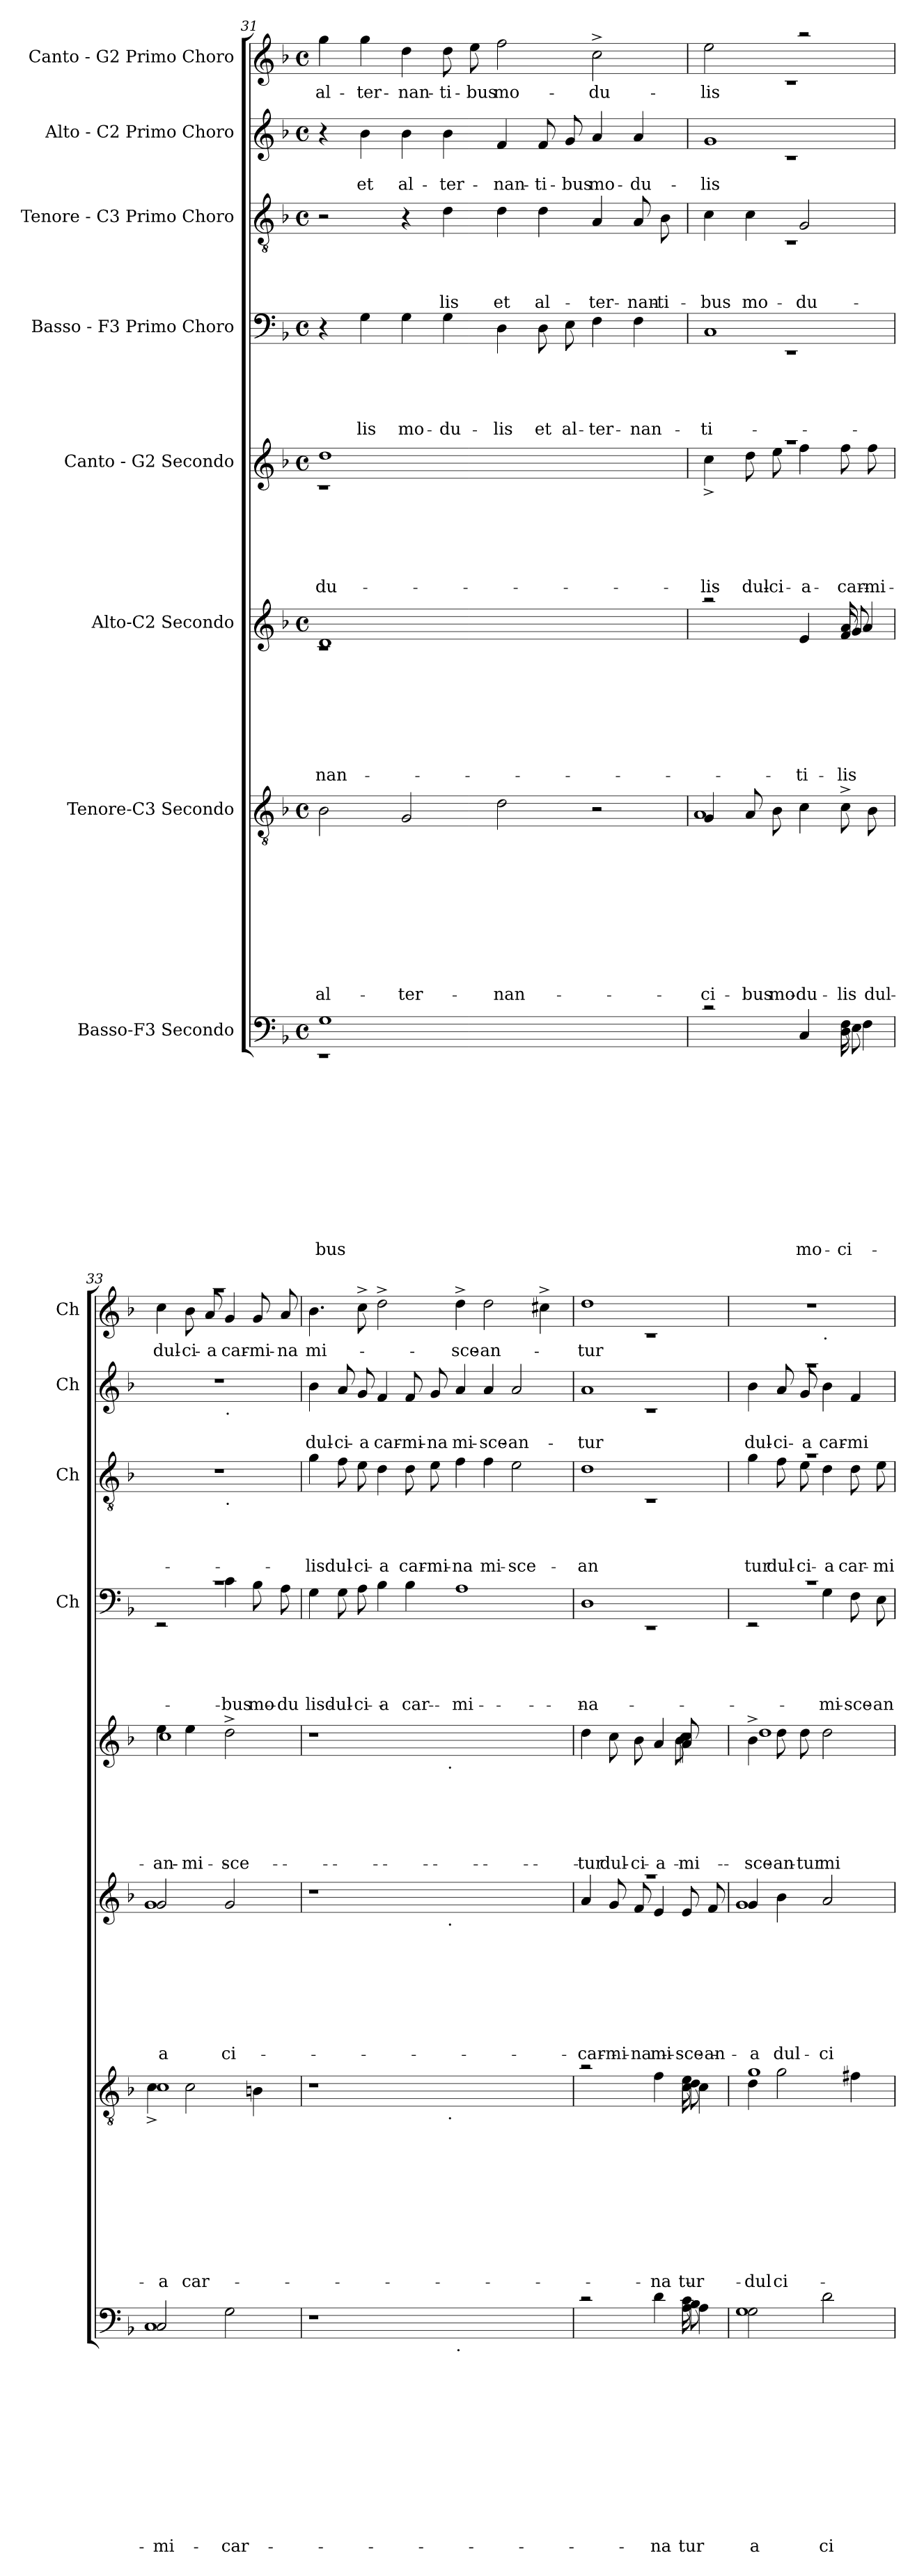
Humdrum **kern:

**kern	**text	**text	**text	**text	**text	**text	**text	**text	**text	**text	**text	**text	**kern	**text	**text	**text	**text	**text	**text	**text	**text	**text	**text	**kern	**text	**text	**text	**text	**text	**text	**text	**text	**kern	**text	**text	**text	**text	**text	**text	**kern	**text	**text	**text	**text	**text	**kern	**text	**text	**text	**text	**kern	**text	**text	**kern	**text
*part8	*part8	*part8	*part8	*part8	*part8	*part8	*part8	*part8	*part8	*part8	*part8	*part8	*part7	*part7	*part7	*part7	*part7	*part7	*part7	*part7	*part7	*part7	*part7	*part6	*part6	*part6	*part6	*part6	*part6	*part6	*part6	*part6	*part5	*part5	*part5	*part5	*part5	*part5	*part5	*part4	*part4	*part4	*part4	*part4	*part4	*part3	*part3	*part3	*part3	*part3	*part2	*part2	*part2	*part1	*part1
*staff8	*staff8	*staff8	*staff8	*staff8	*staff8	*staff8	*staff8	*staff8	*staff8	*staff8	*staff8	*staff8	*staff7	*staff7	*staff7	*staff7	*staff7	*staff7	*staff7	*staff7	*staff7	*staff7	*staff7	*staff6	*staff6	*staff6	*staff6	*staff6	*staff6	*staff6	*staff6	*staff6	*staff5	*staff5	*staff5	*staff5	*staff5	*staff5	*staff5	*staff4	*staff4	*staff4	*staff4	*staff4	*staff4	*staff3	*staff3	*staff3	*staff3	*staff3	*staff2	*staff2	*staff2	*staff1	*staff1
*I"Basso-F3 Secondo	*	*	*	*	*	*	*	*	*	*	*	*	*I"Tenore-C3 Secondo	*	*	*	*	*	*	*	*	*	*	*I"Alto-C2 Secondo	*	*	*	*	*	*	*	*	*I"Canto - G2 Secondo	*	*	*	*	*	*	*I"Basso - F3 Primo Choro	*	*	*	*	*	*I"Tenore - C3 Primo Choro	*	*	*	*	*I"Alto - C2 Primo Choro	*	*	*I"Canto - G2 Primo Choro	*
*	*	*	*	*	*	*	*	*	*	*	*	*	*	*	*	*	*	*	*	*	*	*	*	*	*	*	*	*	*	*	*	*	*	*	*	*	*	*	*	*I'Ch	*	*	*	*	*	*I'Ch	*	*	*	*	*I'Ch	*	*	*I'Ch	*
*clefF4	*	*	*	*	*	*	*	*	*	*	*	*	*clefGv2	*	*	*	*	*	*	*	*	*	*	*clefG2	*	*	*	*	*	*	*	*	*clefG2	*	*	*	*	*	*	*clefF4	*	*	*	*	*	*clefGv2	*	*	*	*	*clefG2	*	*	*clefG2	*
*k[b-]	*	*	*	*	*	*	*	*	*	*	*	*	*k[b-]	*	*	*	*	*	*	*	*	*	*	*k[b-]	*	*	*	*	*	*	*	*	*k[b-]	*	*	*	*	*	*	*k[b-]	*	*	*	*	*	*k[b-]	*	*	*	*	*k[b-]	*	*	*k[b-]	*
*F:	*	*	*	*	*	*	*	*	*	*	*	*	*F:	*	*	*	*	*	*	*	*	*	*	*F:	*	*	*	*	*	*	*	*	*F:	*	*	*	*	*	*	*F:	*	*	*	*	*	*F:	*	*	*	*	*F:	*	*	*F:	*
*M4/4	*	*	*	*	*	*	*	*	*	*	*	*	*M4/4	*	*	*	*	*	*	*	*	*	*	*M4/4	*	*	*	*	*	*	*	*	*M4/4	*	*	*	*	*	*	*M4/4	*	*	*	*	*	*M4/4	*	*	*	*	*M4/4	*	*	*M4/4	*
*met(c)	*	*	*	*	*	*	*	*	*	*	*	*	*met(c)	*	*	*	*	*	*	*	*	*	*	*met(c)	*	*	*	*	*	*	*	*	*met(c)	*	*	*	*	*	*	*met(c)	*	*	*	*	*	*met(c)	*	*	*	*	*met(c)	*	*	*met(c)	*
=31	=31	=31	=31	=31	=31	=31	=31	=31	=31	=31	=31	=31	=31	=31	=31	=31	=31	=31	=31	=31	=31	=31	=31	=31	=31	=31	=31	=31	=31	=31	=31	=31	=31	=31	=31	=31	=31	=31	=31	=31	=31	=31	=31	=31	=31	=31	=31	=31	=31	=31	=31	=31	=31	=31	=31
*^	*	*	*	*	*	*	*	*	*	*	*	*	*	*	*	*	*	*	*	*	*	*	*	*^	*	*	*	*	*	*	*	*	*^	*	*	*	*	*	*	*	*	*	*	*	*	*	*	*	*	*	*	*	*	*	*
!	!LO:N:vis=1	!	!	!	!	!	!	!	!	!	!	!	!LO:LY:b	!	!	!	!	!	!	!	!	!	!	!LO:LY:b	!	!LO:N:vis=1	!	!	!	!	!	!	!	!LO:LY:b	!	!LO:N:vis=1	!	!	!	!	!	!LO:LY:b	!	!	!	!	!	!	!	!	!	!	!	!	!	!	!	!LO:LY:b
1G	0rEE	.	.	.	.	.	.	.	.	.	.	.	-bus	2B-\	.	.	.	.	.	.	.	.	.	al-	1d	0rc	.	.	.	.	.	.	.	-nan-	1dd	0rc	.	.	.	.	.	-du-	4r	.	.	.	.	.	2r	.	.	.	.	4r	.	.	4gg\	al-
!	!	!	!	!	!	!	!	!	!	!	!	!	!	!	!	!	!	!	!	!	!	!	!	!	!	!	!	!	!	!	!	!	!	!	!	!	!	!	!	!	!	!	!	!	!	!	!	!LO:LY:b	!	!	!	!	!	!	!	!LO:LY:b	!	!LO:LY:b
.	.	.	.	.	.	.	.	.	.	.	.	.	.	.	.	.	.	.	.	.	.	.	.	.	.	.	.	.	.	.	.	.	.	.	.	.	.	.	.	.	.	.	4G\	.	.	.	.	-lis	.	.	.	.	.	4b-\	.	et	4gg\	-ter-
!	!	!	!	!	!	!	!	!	!	!	!	!	!	!	!	!	!	!	!	!	!	!	!	!LO:LY:b	!	!	!	!	!	!	!	!	!	!	!	!	!	!	!	!	!	!	!	!	!	!	!	!LO:LY:b	!	!	!	!	!	!	!	!LO:LY:b	!	!LO:LY:b
.	.	.	.	.	.	.	.	.	.	.	.	.	.	2G/	.	.	.	.	.	.	.	.	.	-ter-	.	.	.	.	.	.	.	.	.	.	.	.	.	.	.	.	.	.	4G\	.	.	.	.	mo-	4r	.	.	.	.	4b-\	.	al-	4dd\	-nan-
!	!	!	!	!	!	!	!	!	!	!	!	!	!	!	!	!	!	!	!	!	!	!	!	!	!	!	!	!	!	!	!	!	!	!	!	!	!	!	!	!	!	!	!	!	!	!	!	!LO:LY:b:rj	!	!	!	!	!LO:LY:b	!	!	!LO:LY:b:rj	!	!LO:LY:b
.	.	.	.	.	.	.	.	.	.	.	.	.	.	.	.	.	.	.	.	.	.	.	.	.	.	.	.	.	.	.	.	.	.	.	.	.	.	.	.	.	.	.	4G\	.	.	.	.	-du-	4d\	.	.	.	-lis	4b-\	.	-ter-	8dd\	-ti-
!	!	!	!	!	!	!	!	!	!	!	!	!	!	!	!	!	!	!	!	!	!	!	!	!	!	!	!	!	!	!	!	!	!	!	!	!	!	!	!	!	!	!	!	!	!	!	!	!	!	!	!	!	!	!	!	!	!	!LO:LY:b:rj
.	.	.	.	.	.	.	.	.	.	.	.	.	.	.	.	.	.	.	.	.	.	.	.	.	.	.	.	.	.	.	.	.	.	.	.	.	.	.	.	.	.	.	.	.	.	.	.	.	.	.	.	.	.	.	.	.	8ee\	-bus
!	!	!	!	!	!	!	!	!	!	!	!	!	!	!	!	!	!	!	!	!	!	!	!	!LO:LY:b	!	!	!	!	!	!	!	!	!	!	!	!	!	!	!	!	!	!	!	!	!	!	!	!LO:LY:b	!	!	!	!	!LO:LY:b	!	!	!LO:LY:b	!	!LO:LY:b
1ryy	.	.	.	.	.	.	.	.	.	.	.	.	.	2d\	.	.	.	.	.	.	.	.	.	-nan-	1ryy	.	.	.	.	.	.	.	.	.	1ryy	.	.	.	.	.	.	.	4D\	.	.	.	.	-lis	4d\	.	.	.	et	4f/	.	-nan-	2ff\	mo-
!	!	!	!	!	!	!	!	!	!	!	!	!	!	!	!	!	!	!	!	!	!	!	!	!	!	!	!	!	!	!	!	!	!	!	!	!	!	!	!	!	!	!	!	!	!	!	!	!LO:LY:b	!	!	!	!	!LO:LY:b:rj	!	!	!LO:LY:b	!	!
.	.	.	.	.	.	.	.	.	.	.	.	.	.	.	.	.	.	.	.	.	.	.	.	.	.	.	.	.	.	.	.	.	.	.	.	.	.	.	.	.	.	.	8D\	.	.	.	.	et	4d\	.	.	.	al-	8f/	.	-ti-	.	.
!	!	!	!	!	!	!	!	!	!	!	!	!	!	!	!	!	!	!	!	!	!	!	!	!	!	!	!	!	!	!	!	!	!	!	!	!	!	!	!	!	!	!	!	!	!	!	!	!LO:LY:b:rj	!	!	!	!	!	!	!	!LO:LY:b:rj	!	!
.	.	.	.	.	.	.	.	.	.	.	.	.	.	.	.	.	.	.	.	.	.	.	.	.	.	.	.	.	.	.	.	.	.	.	.	.	.	.	.	.	.	.	8E\	.	.	.	.	al-	.	.	.	.	.	8g/	.	-bus	.	.
!	!	!	!	!	!	!	!	!	!	!	!	!	!	!	!	!	!	!	!	!	!	!	!	!	!	!	!	!	!	!	!	!	!	!	!	!	!	!	!	!	!	!	!	!	!	!	!	!LO:LY:b	!	!	!	!	!LO:LY:b	!	!	!LO:LY:b	!	!LO:LY:b
.	.	.	.	.	.	.	.	.	.	.	.	.	.	2r	.	.	.	.	.	.	.	.	.	.	.	.	.	.	.	.	.	.	.	.	.	.	.	.	.	.	.	.	4F\	.	.	.	.	-ter-	4A/	.	.	.	-ter-	4a/	.	mo-	2cc^>\	-du-
!	!	!	!	!	!	!	!	!	!	!	!	!	!	!	!	!	!	!	!	!	!	!	!	!	!	!	!	!	!	!	!	!	!	!	!	!	!	!	!	!	!	!	!	!	!	!	!	!LO:LY:b:rj	!	!	!	!	!LO:LY:b	!	!	!LO:LY:b:rj	!	!
.	.	.	.	.	.	.	.	.	.	.	.	.	.	.	.	.	.	.	.	.	.	.	.	.	.	.	.	.	.	.	.	.	.	.	.	.	.	.	.	.	.	.	4F\	.	.	.	.	-nan-	8A/	.	.	.	-nan-	4a/	.	-du-	.	.
!	!	!	!	!	!	!	!	!	!	!	!	!	!	!	!	!	!	!	!	!	!	!	!	!	!	!	!	!	!	!	!	!	!	!	!	!	!	!	!	!	!	!	!	!	!	!	!	!	!	!	!	!	!LO:LY:b:rj	!	!	!	!	!
.	.	.	.	.	.	.	.	.	.	.	.	.	.	.	.	.	.	.	.	.	.	.	.	.	.	.	.	.	.	.	.	.	.	.	.	.	.	.	.	.	.	.	.	.	.	.	.	.	8B-\	.	.	.	-ti-	.	.	.	.	.
*	*	*	*	*	*	*	*	*	*	*	*	*	*	*	*	*	*	*	*	*	*	*	*	*	*v	*v	*	*	*	*	*	*	*	*	*	*	*	*	*	*	*	*	*	*	*	*	*	*	*	*	*	*	*	*	*	*	*	*
=32	=32	=32	=32	=32	=32	=32	=32	=32	=32	=32	=32	=32	=32	=32	=32	=32	=32	=32	=32	=32	=32	=32	=32	=32	=32	=32	=32	=32	=32	=32	=32	=32	=32	=32	=32	=32	=32	=32	=32	=32	=32	=32	=32	=32	=32	=32	=32	=32	=32	=32	=32	=32	=32	=32	=32	=32	=32
*^	*^	*	*	*	*	*	*	*	*	*	*	*	*	*	*	*	*	*	*	*	*	*	*	*	*	*	*	*	*	*	*	*	*	*	*	*	*	*	*	*	*	*	*	*	*	*	*	*	*	*	*	*	*	*	*	*	*
!	!	!	!	!	!	!	!	!	!	!	!	!	!	!	!	!	!	!	!	!	!	!	!	!	!	!LO:LY:b	!	!	!	!	!	!	!	!	!	!	!	!	!	!	!	!	!	!	!	!	!	!	!	!	!	!	!	!	!	!	!	!	!
*	*	*	*	*	*	*	*	*	*	*	*	*	*	*	*	*^	*	*	*	*	*	*	*	*	*	*	*	*	*	*	*	*	*	*	*	*	*	*	*	*	*	*	*	*	*	*	*	*	*	*	*	*	*	*	*	*	*	*	*
!	!	!	!	!	!	!	!	!	!	!	!	!	!	!	!	!	!	!	!	!	!	!	!	!	!	!	!LO:LY:b	!	!	!	!	!	!	!	!	!	!	!	!	!	!	!	!	!LO:LY:b	!	!	!	!	!	!LO:LY:b	!	!	!	!	!LO:LY:b	!	!	!LO:LY:b	!	!LO:LY:b
*	*	*	*	*	*	*	*	*	*	*	*	*	*	*	*	*	*	*	*	*	*	*	*	*	*	*	*	*^	*	*	*	*	*	*	*	*	*	*	*	*	*	*	*	*	*^	*	*	*	*	*	*^	*	*	*	*	*^	*	*	*^	*
*	*	*	*	*	*	*	*	*	*	*	*	*	*	*	*	*	*	*	*	*	*	*	*	*	*	*	*	*	*^	*	*	*	*	*	*	*	*	*	*	*	*	*	*	*	*	*	*	*	*	*	*	*	*	*	*	*	*	*	*	*	*	*	*	*	*
*	*	*	*	*	*	*	*	*	*	*	*	*	*	*	*	*	*	*	*	*	*	*	*	*	*	*	*	*	*	*^	*	*	*	*	*	*	*	*	*	*	*	*	*	*	*	*	*	*	*	*	*	*	*	*	*	*	*	*	*	*	*	*	*	*	*	*
2rc	2.ryy	2.ryy	2.ryy	.	.	.	.	.	.	.	.	.	.	.	.	4G/	1A	.	.	.	.	.	.	.	.	.	-ci-	2raa	2.ryy	2.ryy	2.ryy	.	.	.	.	.	.	.	.	1raa	4cc^<\	.	.	.	.	.	-lis	1C	1rEE	.	.	.	.	-ti-	4c\	1rC	.	.	.	-bus	1g	1rc	.	-lis	2ee\	1rc	-lis
!	!	!	!	!	!	!	!	!	!	!	!	!	!	!	!	!	!	!	!	!	!	!	!	!	!	!	!LO:LY:b	!	!	!	!	!	!	!	!	!	!	!	!	!	!	!	!	!	!	!	!LO:LY:b:rj	!	!	!	!	!	!	!	!	!	!	!	!	!LO:LY:b:rj	!	!	!	!	!	!	!
.	.	.	.	.	.	.	.	.	.	.	.	.	.	.	.	8A/	.	.	.	.	.	.	.	.	.	.	-bus	.	.	.	.	.	.	.	.	.	.	.	.	.	8dd\	.	.	.	.	.	dul-	.	.	.	.	.	.	.	4c\	.	.	.	.	mo-	.	.	.	.	.	.	.
!	!	!	!	!	!	!	!	!	!	!	!	!	!	!	!	!	!	!	!	!	!	!	!	!	!	!	!LO:LY:b:rj	!	!	!	!	!	!	!	!	!	!	!	!	!	!	!	!	!	!	!	!LO:LY:b	!	!	!	!	!	!	!	!	!	!	!	!	!	!	!	!	!	!	!	!
.	.	.	.	.	.	.	.	.	.	.	.	.	.	.	.	8B-\	.	.	.	.	.	.	.	.	.	.	mo-	.	.	.	.	.	.	.	.	.	.	.	.	.	8ee\	.	.	.	.	.	-ci-	.	.	.	.	.	.	.	.	.	.	.	.	.	.	.	.	.	.	.	.
!	!	!	!	!	!	!	!	!	!	!	!	!	!	!	!LO:LY:b	!	!	!	!	!	!	!	!	!	!	!	!LO:LY:b	!	!	!	!	!	!	!	!	!	!	!	!LO:LY:b	!	!	!	!	!	!	!	!LO:LY:b	!	!	!	!	!	!	!	!	!	!	!	!	!LO:LY:b	!	!	!	!	!	!	!
4C/	.	.	.	.	.	.	.	.	.	.	.	.	.	.	mo-	4c\	.	.	.	.	.	.	.	.	.	.	-du-	4e/	.	.	.	.	.	.	.	.	.	.	-ti-	.	4ff\	.	.	.	.	.	-a	.	.	.	.	.	.	.	2G/	.	.	.	.	-du-	.	.	.	.	2raa	.	.
!	!	!	!	!	!	!	!	!	!	!	!	!	!	!	!LO:LY:b:rj	!	!	!	!	!	!	!	!	!	!	!	!	!	!	!	!	!	!	!	!	!	!	!	!	!	!	!	!	!	!	!	!	!	!	!	!	!	!	!	!	!	!	!	!	!	!	!	!	!	!	!	!
!	!	!	!	!	!	!	!	!	!	!	!	!	!	!	!LO:LY:b	!	!	!	!	!	!	!	!	!	!	!	!	!	!	!	!	!	!	!	!	!	!	!	!	!	!	!	!	!	!	!	!	!	!	!	!	!	!	!	!	!	!	!	!	!	!	!	!	!	!	!	!
!	!	!	!	!	!	!	!	!	!	!	!	!	!	!	!LO:LY:b	!	!	!	!	!	!	!	!	!	!	!	!	!	!	!	!	!	!	!	!	!	!	!	!	!	!	!	!	!	!	!	!	!	!	!	!	!	!	!	!	!	!	!	!	!	!	!	!	!	!	!	!
!	!	!	!	!	!	!	!	!	!	!	!	!	!	!	!LO:LY:b	!	!	!	!	!	!	!	!	!	!	!	!LO:LY:b	!	!	!	!	!	!	!	!	!	!	!	!LO:LY:b:rj	!	!	!	!	!	!	!	!	!	!	!	!	!	!	!	!	!	!	!	!	!	!	!	!	!	!	!	!
!	!	!	!	!	!	!	!	!	!	!	!	!	!	!	!	!	!	!	!	!	!	!	!	!	!	!	!	!	!	!	!	!	!	!	!	!	!	!	!LO:LY:b	!	!	!	!	!	!	!	!	!	!	!	!	!	!	!	!	!	!	!	!	!	!	!	!	!	!	!	!
!	!	!	!	!	!	!	!	!	!	!	!	!	!	!	!	!	!	!	!	!	!	!	!	!	!	!	!	!	!	!	!	!	!	!	!	!	!	!	!LO:LY:b	!	!	!	!	!	!	!	!	!	!	!	!	!	!	!	!	!	!	!	!	!	!	!	!	!	!	!	!
!	!	!	!	!	!	!	!	!	!	!	!	!	!	!	!	!	!	!	!	!	!	!	!	!	!	!	!	!	!	!	!	!	!	!	!	!	!	!	!LO:LY:b	!	!	!	!	!	!	!	!LO:LY:b	!	!	!	!	!	!	!	!	!	!	!	!	!	!	!	!	!	!	!	!
8D\	8E\	4F\	8F\	.	.	.	.	.	.	.	.	.	.	.	-ci-	8c^<\	.	.	.	.	.	.	.	.	.	.	-lis	8f/	8g/	4a/	8a/	.	.	.	.	.	.	.	-lis	.	8ff\	.	.	.	.	.	car-	.	.	.	.	.	.	.	.	.	.	.	.	.	.	.	.	.	.	.	.
!	!	!	!	!	!	!	!	!	!	!	!	!	!	!	!	!	!	!	!	!	!	!	!	!	!	!	!LO:LY:b:rj	!	!	!	!	!	!	!	!	!	!	!	!	!	!	!	!	!	!	!	!LO:LY:b:rj	!	!	!	!	!	!	!	!	!	!	!	!	!	!	!	!	!	!	!	!
8ryy	8ryy	.	8ryy	.	.	.	.	.	.	.	.	.	.	.	.	8B-\	.	.	.	.	.	.	.	.	.	.	dul-	8ryy	8ryy	.	8ryy	.	.	.	.	.	.	.	.	.	8ff\	.	.	.	.	.	-mi-	.	.	.	.	.	.	.	.	.	.	.	.	.	.	.	.	.	.	.	.
!!LO:LB:g=z	!!
=33	=33	=33	=33	=33	=33	=33	=33	=33	=33	=33	=33	=33	=33	=33	=33	=33	=33	=33	=33	=33	=33	=33	=33	=33	=33	=33	=33	=33	=33	=33	=33	=33	=33	=33	=33	=33	=33	=33	=33	=33	=33	=33	=33	=33	=33	=33	=33	=33	=33	=33	=33	=33	=33	=33	=33	=33	=33	=33	=33	=33	=33	=33	=33	=33	=33	=33	=33
!	!	!	!	!	!	!	!	!	!	!	!	!	!	!	!LO:LY:b	!	!	!	!	!	!	!	!	!	!	!	!	!	!	!	!	!	!	!	!	!	!	!	!	!	!	!	!	!	!	!	!	!	!	!	!	!	!	!	!	!	!	!	!	!	!	!	!	!	!	!	!
!	!	!	!	!	!	!	!	!	!	!	!	!	!	!	!LO:LY:b	!	!	!	!	!	!	!	!	!	!	!	!LO:LY:b	!	!	!	!	!	!	!	!	!	!	!	!	!	!	!	!	!	!	!	!	!	!	!	!	!	!	!	!	!	!	!	!	!	!	!	!	!	!	!	!
!	!	!	!	!	!	!	!	!	!	!	!	!	!	!	!	!	!	!	!	!	!	!	!	!	!	!	!LO:LY:b	!	!	!	!	!	!	!	!	!	!	!	!LO:LY:b	!	!	!	!	!	!	!	!	!	!	!	!	!	!	!	!	!	!	!	!	!	!	!	!	!	!	!	!
!	!	!	!	!	!	!	!	!	!	!	!	!	!	!	!	!	!	!	!	!	!	!	!	!	!	!	!	!	!	!	!	!	!	!	!	!	!	!	!LO:LY:b	!	!	!	!	!	!	!	!LO:LY:b	!	!	!	!	!	!	!	!	!	!	!	!	!	!	!	!	!	!	!	!
!	!	!	!	!	!	!	!	!	!	!	!	!	!	!	!	!	!	!	!	!	!	!	!	!	!	!	!	!	!	!	!	!	!	!	!	!	!	!	!	!	!	!	!	!	!	!	!LO:LY:b	!	!	!	!	!	!	!	!	!	!	!	!	!	!	!	!	!	!	!	!LO:LY:b
*	*v	*v	*v	*	*	*	*	*	*	*	*	*	*	*	*	*	*	*	*	*	*	*	*	*	*	*	*	*	*v	*v	*v	*	*	*	*	*	*	*	*	*	*	*	*	*	*	*	*	*	*	*	*	*	*	*	*	*	*	*	*	*	*	*	*	*	*	*	*
2C/	1C	.	.	.	.	.	.	.	.	.	.	.	-mi-	1c	4c^<\	.	.	.	.	.	.	.	.	.	-a	2g/	1g	.	.	.	.	.	.	.	-a	4ee\	1cc	.	.	.	.	.	-an-	1rc	2rEE	.	.	.	.	.	1r	2ryy	.	.	.	.	1r	2ryy	.	.	1raa	4cc\	dul-
!	!	!	!	!	!	!	!	!	!	!	!	!	!	!	!	!	!	!	!	!	!	!	!	!	!LO:LY:b	!	!	!	!	!	!	!	!	!	!	!	!	!	!	!	!	!	!LO:LY:b	!	!	!	!	!	!	!	!	!	!	!	!	!	!	!	!	!	!	!	!LO:LY:b
.	.	.	.	.	.	.	.	.	.	.	.	.	.	.	2c\	.	.	.	.	.	.	.	.	.	car-	.	.	.	.	.	.	.	.	.	.	4ee\	.	.	.	.	.	.	mi-	.	.	.	.	.	.	.	.	.	.	.	.	.	.	.	.	.	.	8b-\	-ci-
!	!	!	!	!	!	!	!	!	!	!	!	!	!	!	!	!	!	!	!	!	!	!	!	!	!	!	!	!	!	!	!	!	!	!	!	!	!	!	!	!	!	!	!	!	!	!	!	!	!	!	!	!	!	!	!	!	!	!	!	!	!	!	!LO:LY:b:rj
.	.	.	.	.	.	.	.	.	.	.	.	.	.	.	.	.	.	.	.	.	.	.	.	.	.	.	.	.	.	.	.	.	.	.	.	.	.	.	.	.	.	.	.	.	.	.	.	.	.	.	.	.	.	.	.	.	.	.	.	.	.	8a/	-a
!	!	!	!	!	!	!	!	!	!	!	!	!	!	!	!	!	!	!	!	!	!	!	!	!	!	!	!	!	!	!	!	!	!	!	!	!	!	!	!	!	!	!	!	!	!	!	!	!	!	!	!	!	!	!	!	!	!	!LO:TX:b:t=.	!	!	!	!	!
!	!	!	!	!	!	!	!	!	!	!	!	!	!	!	!	!	!	!	!	!	!	!	!	!	!	!	!	!	!	!	!	!	!	!	!	!	!	!	!	!	!	!	!	!	!	!	!	!	!	!	!	!LO:TX:b:t=.	!	!	!	!	!	!	!	!	!	!	!
!	!	!	!	!	!	!	!	!	!	!	!	!	!LO:LY:b	!	!	!	!	!	!	!	!	!	!	!	!	!	!	!	!	!	!	!	!	!	!LO:LY:b	!	!	!	!	!	!	!	!LO:LY:b:rj	!	!	!	!	!	!	!LO:LY:b	!	!	!	!	!	!	!	!	!	!	!	!	!LO:LY:b
2G\	.	.	.	.	.	.	.	.	.	.	.	.	car-	.	.	.	.	.	.	.	.	.	.	.	.	2g/	.	.	.	.	.	.	.	.	-ci-	2dd^<\	.	.	.	.	.	.	-sce-	.	4c\	.	.	.	.	-bus	.	2ryy	.	.	.	.	.	2ryy	.	.	.	4g/	car-
!	!	!	!	!	!	!	!	!	!	!	!	!	!	!	!	!	!	!	!	!	!	!	!	!	!	!	!	!	!	!	!	!	!	!	!	!	!	!	!	!	!	!	!	!	!	!	!	!	!	!LO:LY:b	!	!	!	!	!	!	!	!	!	!	!	!	!LO:LY:b
.	.	.	.	.	.	.	.	.	.	.	.	.	.	.	4Bn\	.	.	.	.	.	.	.	.	.	.	.	.	.	.	.	.	.	.	.	.	.	.	.	.	.	.	.	.	.	8B-\	.	.	.	.	mo-	.	.	.	.	.	.	.	.	.	.	.	8g/	-mi-
!	!	!	!	!	!	!	!	!	!	!	!	!	!	!	!	!	!	!	!	!	!	!	!	!	!	!	!	!	!	!	!	!	!	!	!	!	!	!	!	!	!	!	!	!	!	!	!	!	!	!LO:LY:b	!	!	!	!	!	!	!	!	!	!	!	!	!LO:LY:b:rj
.	.	.	.	.	.	.	.	.	.	.	.	.	.	.	.	.	.	.	.	.	.	.	.	.	.	.	.	.	.	.	.	.	.	.	.	.	.	.	.	.	.	.	.	.	8A\	.	.	.	.	-du-	.	.	.	.	.	.	.	.	.	.	.	8a/	-na
*v	*v	*	*	*	*	*	*	*	*	*	*	*	*	*	*	*	*	*	*	*	*	*	*	*	*	*	*	*	*	*	*	*	*	*	*	*	*	*	*	*	*	*	*	*	*	*	*	*	*	*	*	*	*	*	*	*	*	*	*	*	*	*	*
=34	=34	=34	=34	=34	=34	=34	=34	=34	=34	=34	=34	=34	=34	=34	=34	=34	=34	=34	=34	=34	=34	=34	=34	=34	=34	=34	=34	=34	=34	=34	=34	=34	=34	=34	=34	=34	=34	=34	=34	=34	=34	=34	=34	=34	=34	=34	=34	=34	=34	=34	=34	=34	=34	=34	=34	=34	=34	=34	=34	=34	=34	=34
!	!	!	!	!	!	!	!	!	!	!	!	!	!	!	!	!	!	!	!	!	!	!	!	!	!	!	!	!	!	!	!	!	!	!	!	!	!	!	!	!	!	!	!	!	!	!	!	!	!LO:LY:b	!	!	!	!	!	!LO:LY:b	!	!	!	!LO:LY:b	!	!	!LO:LY:b
*	*	*	*	*	*	*	*	*	*	*	*	*	*	*	*	*	*	*	*	*	*	*	*	*	*	*	*	*	*	*	*	*	*	*	*	*	*	*	*	*	*	*	*v	*v	*	*	*	*	*	*	*	*	*	*	*	*v	*v	*	*	*v	*v	*
*	*	*	*	*	*	*	*	*	*	*	*	*	*	*	*	*	*	*	*	*	*	*	*	*	*	*	*	*	*	*	*	*	*	*	*	*	*	*	*	*	*	*	*	*	*	*	*	*	*v	*v	*	*	*	*	*	*	*	*	*
1r	.	.	.	.	.	.	.	.	.	.	.	.	1r	2ryy	.	.	.	.	.	.	.	.	.	.	1r	2ryy	.	.	.	.	.	.	.	.	1r	2ryy	.	.	.	.	.	.	4G\	.	.	.	.	-lis	4g\	.	.	.	-lis	4b-\	.	dul-	4.b-\	mi-
!	!	!	!	!	!	!	!	!	!	!	!	!	!	!	!	!	!	!	!	!	!	!	!	!	!	!	!	!	!	!	!	!	!	!	!	!	!	!	!	!	!	!	!	!	!	!	!	!LO:LY:b	!	!	!	!	!LO:LY:b	!	!	!LO:LY:b	!	!
.	.	.	.	.	.	.	.	.	.	.	.	.	.	.	.	.	.	.	.	.	.	.	.	.	.	.	.	.	.	.	.	.	.	.	.	.	.	.	.	.	.	.	8G\	.	.	.	.	dul-	8f\	.	.	.	dul-	8a/	.	-ci-	.	.
!	!	!	!	!	!	!	!	!	!	!	!	!	!	!	!	!	!	!	!	!	!	!	!	!	!	!	!	!	!	!	!	!	!	!	!	!	!	!	!	!	!	!	!	!	!	!	!	!LO:LY:b:rj	!	!	!	!	!LO:LY:b	!	!	!LO:LY:b	!	!
.	.	.	.	.	.	.	.	.	.	.	.	.	.	.	.	.	.	.	.	.	.	.	.	.	.	.	.	.	.	.	.	.	.	.	.	.	.	.	.	.	.	.	8A\	.	.	.	.	-ci-	8e\	.	.	.	-ci-	8g/	.	-a	8cc^>\	.
!	!	!	!	!	!	!	!	!	!	!	!	!	!	!	!	!	!	!	!	!	!	!	!	!	!	!	!	!	!	!	!	!	!	!	!	!	!	!	!	!	!	!	!	!	!	!	!	!LO:LY:b	!	!	!	!	!LO:LY:b	!	!	!LO:LY:b	!	!
.	.	.	.	.	.	.	.	.	.	.	.	.	.	4...ryy	.	.	.	.	.	.	.	.	.	.	.	4...ryy	.	.	.	.	.	.	.	.	.	4...ryy	.	.	.	.	.	.	4B-\	.	.	.	.	-a	4d\	.	.	.	-a	4f/	.	car-	2dd^>\	.
!	!	!	!	!	!	!	!	!	!	!	!	!	!	!	!	!	!	!	!	!	!	!	!	!	!	!	!	!	!	!	!	!	!	!	!	!	!	!	!	!	!	!	!	!	!	!	!	!LO:LY:b:rj	!	!	!	!	!LO:LY:b	!	!	!LO:LY:b	!	!
.	.	.	.	.	.	.	.	.	.	.	.	.	.	.	.	.	.	.	.	.	.	.	.	.	.	.	.	.	.	.	.	.	.	.	.	.	.	.	.	.	.	.	4B-\	.	.	.	.	car-	8d\	.	.	.	car-	8f/	.	-mi-	.	.
!	!	!	!	!	!	!	!	!	!	!	!	!	!	!	!	!	!	!	!	!	!	!	!	!	!	!	!	!	!	!	!	!	!	!	!	!	!	!	!	!	!	!	!	!	!	!	!	!	!	!	!	!	!LO:LY:b:rj	!	!	!LO:LY:b:rj	!	!
.	.	.	.	.	.	.	.	.	.	.	.	.	.	.	.	.	.	.	.	.	.	.	.	.	.	.	.	.	.	.	.	.	.	.	.	.	.	.	.	.	.	.	.	.	.	.	.	.	8e\	.	.	.	-mi-	8g/	.	-na	.	.
!	!	!	!	!	!	!	!	!	!	!	!	!	!	!	!	!	!	!	!	!	!	!	!	!	!	!	!	!	!	!	!	!	!	!	!	!LO:TX:b:t=.	!	!	!	!	!	!	!	!	!	!	!	!	!	!	!	!	!	!	!	!	!	!
!	!	!	!	!	!	!	!	!	!	!	!	!	!	!	!	!	!	!	!	!	!	!	!	!	!	!LO:TX:b:t=.	!	!	!	!	!	!	!	!	!	!	!	!	!	!	!	!	!	!	!	!	!	!	!	!	!	!	!	!	!	!	!	!
!	!	!	!	!	!	!	!	!	!	!	!	!	!	!LO:TX:b:t=.	!	!	!	!	!	!	!	!	!	!	!	!	!	!	!	!	!	!	!	!	!	!	!	!	!	!	!	!	!	!	!	!	!	!	!	!	!	!	!	!	!	!	!	!
.	.	.	.	.	.	.	.	.	.	.	.	.	.	1ryy	.	.	.	.	.	.	.	.	.	.	.	1ryy	.	.	.	.	.	.	.	.	.	1ryy	.	.	.	.	.	.	.	.	.	.	.	.	.	.	.	.	.	.	.	.	.	.
!LO:TX:b:t=.	!	!	!	!	!	!	!	!	!	!	!	!	!	!	!	!	!	!	!	!	!	!	!	!	!	!	!	!	!	!	!	!	!	!	!	!	!	!	!	!	!	!	!	!	!	!	!	!	!	!	!	!	!	!	!	!	!	!
!	!	!	!	!	!	!	!	!	!	!	!	!	!	!	!	!	!	!	!	!	!	!	!	!	!	!	!	!	!	!	!	!	!	!	!	!	!	!	!	!	!	!	!	!	!	!	!	!LO:LY:b	!	!	!	!	!LO:LY:b	!	!	!LO:LY:b	!	!LO:LY:b
1ryy	.	.	.	.	.	.	.	.	.	.	.	.	1ryy	.	.	.	.	.	.	.	.	.	.	.	1ryy	.	.	.	.	.	.	.	.	.	1ryy	.	.	.	.	.	.	.	1A	.	.	.	.	-mi-	4f\	.	.	.	-na	4a/	.	mi-	4dd^>\	-sce-
!	!	!	!	!	!	!	!	!	!	!	!	!	!	!	!	!	!	!	!	!	!	!	!	!	!	!	!	!	!	!	!	!	!	!	!	!	!	!	!	!	!	!	!	!	!	!	!	!	!	!	!	!	!LO:LY:b	!	!	!LO:LY:b	!	!LO:LY:b
.	.	.	.	.	.	.	.	.	.	.	.	.	.	.	.	.	.	.	.	.	.	.	.	.	.	.	.	.	.	.	.	.	.	.	.	.	.	.	.	.	.	.	.	.	.	.	.	.	4f\	.	.	.	mi-	4a/	.	-sce-	2dd\	-an-
!	!	!	!	!	!	!	!	!	!	!	!	!	!	!	!	!	!	!	!	!	!	!	!	!	!	!	!	!	!	!	!	!	!	!	!	!	!	!	!	!	!	!	!	!	!	!	!	!	!	!	!	!	!LO:LY:b	!	!	!LO:LY:b	!	!
.	.	.	.	.	.	.	.	.	.	.	.	.	.	.	.	.	.	.	.	.	.	.	.	.	.	.	.	.	.	.	.	.	.	.	.	.	.	.	.	.	.	.	.	.	.	.	.	.	2e\	.	.	.	-sce-	2a/	.	-an-	.	.
.	.	.	.	.	.	.	.	.	.	.	.	.	.	.	.	.	.	.	.	.	.	.	.	.	.	.	.	.	.	.	.	.	.	.	.	.	.	.	.	.	.	.	.	.	.	.	.	.	.	.	.	.	.	.	.	.	4cc#X^>\	.
.	.	.	.	.	.	.	.	.	.	.	.	.	.	32ryy	.	.	.	.	.	.	.	.	.	.	.	32ryy	.	.	.	.	.	.	.	.	.	32ryy	.	.	.	.	.	.	.	.	.	.	.	.	.	.	.	.	.	.	.	.	.	.
=35	=35	=35	=35	=35	=35	=35	=35	=35	=35	=35	=35	=35	=35	=35	=35	=35	=35	=35	=35	=35	=35	=35	=35	=35	=35	=35	=35	=35	=35	=35	=35	=35	=35	=35	=35	=35	=35	=35	=35	=35	=35	=35	=35	=35	=35	=35	=35	=35	=35	=35	=35	=35	=35	=35	=35	=35	=35	=35
*^	*	*	*	*	*	*	*	*	*	*	*	*	*^	*	*	*	*	*	*	*	*	*	*	*	*	*	*	*	*	*	*	*	*	*	*	*	*	*	*	*	*	*	*	*	*	*	*	*	*	*	*	*	*	*	*	*	*	*
*	*^	*	*	*	*	*	*	*	*	*	*	*	*	*	*	*^	*	*	*	*	*	*	*	*	*	*	*	*	*	*	*	*	*	*	*	*	*	*	*	*	*	*	*	*	*	*	*	*	*	*	*	*	*	*	*	*	*	*	*	*
*	*	*^	*	*	*	*	*	*	*	*	*	*	*	*	*	*	*	*	*	*	*	*	*	*	*	*	*	*	*	*	*	*	*	*	*	*	*	*	*	*	*	*	*	*	*	*	*	*	*	*	*	*	*	*	*	*	*	*	*	*	*	*
!	!	!	!	!	!	!	!	!	!	!	!	!	!	!	!	!	!	!	!	!	!	!	!	!	!	!	!	!	!	!	!	!	!	!	!	!	!	!	!LO:LY:b	!	!	!	!	!	!	!	!LO:LY:b	!	!	!	!	!	!LO:LY:b	!	!	!	!	!LO:LY:b	!	!	!LO:LY:b	!	!LO:LY:b
*	*	*	*	*	*	*	*	*	*	*	*	*	*	*	*	*	*	*	*	*	*	*	*	*	*	*	*	*	*	*	*	*	*	*	*	*	*	*	*	*^	*^	*	*	*	*	*	*	*^	*	*	*	*	*	*^	*	*	*	*	*^	*	*	*^	*
2rc	2.ryy	2.ryy	2.ryy	.	.	.	.	.	.	.	.	.	.	.	.	2ra	2.ryy	2.ryy	2.ryy	.	.	.	.	.	.	.	.	.	.	1raa	4a/	.	.	.	.	.	.	.	car-	4dd\	2.ryy	2.ryy	2.ryy	.	.	.	.	.	-tur	1D	1rEE	.	.	.	.	-na	1d	1rC	.	.	.	-an-	1a	1rc	.	-tur	1dd	1rc	-tur
!	!	!	!	!	!	!	!	!	!	!	!	!	!	!	!	!	!	!	!	!	!	!	!	!	!	!	!	!	!	!	!	!	!	!	!	!	!	!	!LO:LY:b	!	!	!	!	!	!	!	!	!	!LO:LY:b	!	!	!	!	!	!	!	!	!	!	!	!	!	!	!	!	!	!	!	!
.	.	.	.	.	.	.	.	.	.	.	.	.	.	.	.	.	.	.	.	.	.	.	.	.	.	.	.	.	.	.	8g/	.	.	.	.	.	.	.	-mi-	8cc\	.	.	.	.	.	.	.	.	dul-	.	.	.	.	.	.	.	.	.	.	.	.	.	.	.	.	.	.	.	.
!	!	!	!	!	!	!	!	!	!	!	!	!	!	!	!	!	!	!	!	!	!	!	!	!	!	!	!	!	!	!	!	!	!	!	!	!	!	!	!LO:LY:b	!	!	!	!	!	!	!	!	!	!LO:LY:b	!	!	!	!	!	!	!	!	!	!	!	!	!	!	!	!	!	!	!	!
.	.	.	.	.	.	.	.	.	.	.	.	.	.	.	.	.	.	.	.	.	.	.	.	.	.	.	.	.	.	.	8f/	.	.	.	.	.	.	.	-na	8b-\	.	.	.	.	.	.	.	.	-ci-	.	.	.	.	.	.	.	.	.	.	.	.	.	.	.	.	.	.	.	.
!	!	!	!	!	!	!	!	!	!	!	!	!	!	!	!LO:LY:b	!	!	!	!	!	!	!	!	!	!	!	!	!	!LO:LY:b	!	!	!	!	!	!	!	!	!	!LO:LY:b	!	!	!	!	!	!	!	!	!	!LO:LY:b	!	!	!	!	!	!	!	!	!	!	!	!	!	!	!	!	!	!	!	!
4d\	.	.	.	.	.	.	.	.	.	.	.	.	.	.	-na	4f\	.	.	.	.	.	.	.	.	.	.	.	.	-na	.	4e/	.	.	.	.	.	.	.	mi-	4a/	.	.	.	.	.	.	.	.	-a	.	.	.	.	.	.	.	.	.	.	.	.	.	.	.	.	.	.	.	.
!	!	!	!	!	!	!	!	!	!	!	!	!	!	!	!LO:LY:b	!	!	!	!	!	!	!	!	!	!	!	!	!	!	!	!	!	!	!	!	!	!	!	!	!	!	!	!	!	!	!	!	!	!	!	!	!	!	!	!	!	!	!	!	!	!	!	!	!	!	!	!	!	!
!	!	!	!	!	!	!	!	!	!	!	!	!	!	!	!LO:LY:b	!	!	!	!	!	!	!	!	!	!	!	!	!	!	!	!	!	!	!	!	!	!	!	!	!	!	!	!	!	!	!	!	!	!	!	!	!	!	!	!	!	!	!	!	!	!	!	!	!	!	!	!	!	!
!	!	!	!	!	!	!	!	!	!	!	!	!	!	!	!LO:LY:b	!	!	!	!	!	!	!	!	!	!	!	!	!	!	!	!	!	!	!	!	!	!	!	!	!	!	!	!	!	!	!	!	!	!	!	!	!	!	!	!	!	!	!	!	!	!	!	!	!	!	!	!	!	!
!	!	!	!	!	!	!	!	!	!	!	!	!	!	!	!LO:LY:b	!	!	!	!	!	!	!	!	!	!	!	!	!	!LO:LY:b	!	!	!	!	!	!	!	!	!	!	!	!	!	!	!	!	!	!	!	!	!	!	!	!	!	!	!	!	!	!	!	!	!	!	!	!	!	!	!	!
!	!	!	!	!	!	!	!	!	!	!	!	!	!	!	!	!	!	!	!	!	!	!	!	!	!	!	!	!	!LO:LY:b	!	!	!	!	!	!	!	!	!	!	!	!	!	!	!	!	!	!	!	!	!	!	!	!	!	!	!	!	!	!	!	!	!	!	!	!	!	!	!	!
!	!	!	!	!	!	!	!	!	!	!	!	!	!	!	!	!	!	!	!	!	!	!	!	!	!	!	!	!	!LO:LY:b	!	!	!	!	!	!	!	!	!	!	!	!	!	!	!	!	!	!	!	!	!	!	!	!	!	!	!	!	!	!	!	!	!	!	!	!	!	!	!	!
!	!	!	!	!	!	!	!	!	!	!	!	!	!	!	!	!	!	!	!	!	!	!	!	!	!	!	!	!	!LO:LY:b	!	!	!	!	!	!	!	!	!	!LO:LY:b	!	!	!	!	!	!	!	!	!	!LO:LY:b	!	!	!	!	!	!	!	!	!	!	!	!	!	!	!	!	!	!	!	!
!	!	!	!	!	!	!	!	!	!	!	!	!	!	!	!	!	!	!	!	!	!	!	!	!	!	!	!	!	!	!	!	!	!	!	!	!	!	!	!	!	!	!	!	!	!	!	!	!	!LO:LY:b:rj	!	!	!	!	!	!	!	!	!	!	!	!	!	!	!	!	!	!	!	!
!	!	!	!	!	!	!	!	!	!	!	!	!	!	!	!	!	!	!	!	!	!	!	!	!	!	!	!	!	!	!	!	!	!	!	!	!	!	!	!	!	!	!	!	!	!	!	!	!	!LO:LY:b	!	!	!	!	!	!	!	!	!	!	!	!	!	!	!	!	!	!	!	!
!	!	!	!	!	!	!	!	!	!	!	!	!	!	!	!	!	!	!	!	!	!	!	!	!	!	!	!	!	!	!	!	!	!	!	!	!	!	!	!	!	!	!	!	!	!	!	!	!	!LO:LY:b	!	!	!	!	!	!	!	!	!	!	!	!	!	!	!	!	!	!	!	!
8c\	8B-\	4A\	8A\	.	.	.	.	.	.	.	.	.	.	.	-tur	8e\	8d\	4c\	8c\	.	.	.	.	.	.	.	.	.	-tur	.	8e/	.	.	.	.	.	.	.	-sce-	8a/	8b-\	4cc\	4cc\	.	.	.	.	.	mi-	.	.	.	.	.	.	.	.	.	.	.	.	.	.	.	.	.	.	.	.
!	!	!	!	!	!	!	!	!	!	!	!	!	!	!	!	!	!	!	!	!	!	!	!	!	!	!	!	!	!	!	!	!	!	!	!	!	!	!	!LO:LY:b:rj	!	!	!	!	!	!	!	!	!	!	!	!	!	!	!	!	!	!	!	!	!	!	!	!	!	!	!	!	!	!
8ryy	8ryy	.	8ryy	.	.	.	.	.	.	.	.	.	.	.	.	8ryy	8ryy	.	8ryy	.	.	.	.	.	.	.	.	.	.	.	8f/	.	.	.	.	.	.	.	-an-	8ryy	8ryy	.	.	.	.	.	.	.	.	.	.	.	.	.	.	.	.	.	.	.	.	.	.	.	.	.	.	.	.
*	*	*	*	*	*	*	*	*	*	*	*	*	*	*	*	*	*	*	*	*	*	*	*	*	*	*	*	*	*	*	*	*	*	*	*	*	*	*	*	*	*v	*v	*v	*	*	*	*	*	*	*	*	*	*	*	*	*	*	*	*	*	*	*	*	*	*	*	*	*	*
!!LO:PB:g=z	!!
=36	=36	=36	=36	=36	=36	=36	=36	=36	=36	=36	=36	=36	=36	=36	=36	=36	=36	=36	=36	=36	=36	=36	=36	=36	=36	=36	=36	=36	=36	=36	=36	=36	=36	=36	=36	=36	=36	=36	=36	=36	=36	=36	=36	=36	=36	=36	=36	=36	=36	=36	=36	=36	=36	=36	=36	=36	=36	=36	=36	=36	=36	=36	=36	=36	=36	=36	=36
!	!	!	!	!	!	!	!	!	!	!	!	!	!	!	!LO:LY:b	!	!	!	!	!	!	!	!	!	!	!	!	!	!	!	!	!	!	!	!	!	!	!	!	!	!	!	!	!	!	!	!	!	!	!	!	!	!	!	!	!	!	!	!	!	!	!	!	!	!	!	!
!	!	!	!	!	!	!	!	!	!	!	!	!	!	!	!LO:LY:b	!	!	!	!	!	!	!	!	!	!	!	!	!	!LO:LY:b	!	!	!	!	!	!	!	!	!	!	!	!	!	!	!	!	!	!	!	!	!	!	!	!	!	!	!	!	!	!	!	!	!	!	!	!	!	!
!	!	!	!	!	!	!	!	!	!	!	!	!	!	!	!	!	!	!	!	!	!	!	!	!	!	!	!	!	!LO:LY:b	!	!	!	!	!	!	!	!	!	!LO:LY:b	!	!	!	!	!	!	!	!	!	!	!	!	!	!	!	!	!	!	!	!	!	!	!	!	!	!	!	!
!	!	!	!	!	!	!	!	!	!	!	!	!	!	!	!	!	!	!	!	!	!	!	!	!	!	!	!	!	!	!	!	!	!	!	!	!	!	!	!LO:LY:b	!	!	!	!	!	!	!	!LO:LY:b	!	!	!	!	!	!	!	!	!	!	!	!	!	!	!	!	!	!	!	!
!	!	!	!	!	!	!	!	!	!	!	!	!	!	!	!	!	!	!	!	!	!	!	!	!	!	!	!	!	!	!	!	!	!	!	!	!	!	!	!	!	!	!	!	!	!	!	!LO:LY:b	!	!	!	!	!	!	!	!	!	!	!	!	!LO:LY:b	!	!	!	!LO:LY:b	!	!	!
*	*	*v	*v	*	*	*	*	*	*	*	*	*	*	*	*	*	*	*	*	*	*	*	*	*	*	*	*	*	*	*	*	*	*	*	*	*	*	*	*	*	*	*	*	*	*	*	*	*	*	*	*	*	*	*	*	*	*	*	*	*	*	*	*	*	*	*	*
*	*	*	*	*	*	*	*	*	*	*	*	*	*	*	*	*v	*v	*v	*	*	*	*	*	*	*	*	*	*	*	*	*	*	*	*	*	*	*	*	*	*	*	*	*	*	*	*	*	*	*	*	*	*	*	*	*	*	*	*	*	*	*	*	*	*	*	*
2ryy	2G\	1G	.	.	.	.	.	.	.	.	.	.	.	-a	1g	4d\	.	.	.	.	.	.	.	.	.	dul-	4g/	1g	.	.	.	.	.	.	.	-a	4b-^<\	1dd	.	.	.	.	.	-sce-	1rc	2rEE	.	.	.	.	.	1ra	4g\	.	.	.	-tur	1raa	4b-\	.	dul-	1r	2ryy	.
!	!	!	!	!	!	!	!	!	!	!	!	!	!	!	!	!	!	!	!	!	!	!	!	!	!	!LO:LY:b	!	!	!	!	!	!	!	!	!	!LO:LY:b	!	!	!	!	!	!	!	!LO:LY:b	!	!	!	!	!	!	!	!	!	!	!	!	!LO:LY:b	!	!	!	!LO:LY:b	!	!	!
.	.	.	.	.	.	.	.	.	.	.	.	.	.	.	.	2g\	.	.	.	.	.	.	.	.	.	-ci-	4b-\	.	.	.	.	.	.	.	.	dul-	8dd\	.	.	.	.	.	.	-an-	.	.	.	.	.	.	.	.	8f\	.	.	.	dul-	.	8a/	.	-ci-	.	.	.
!	!	!	!	!	!	!	!	!	!	!	!	!	!	!	!	!	!	!	!	!	!	!	!	!	!	!	!	!	!	!	!	!	!	!	!	!	!	!	!	!	!	!	!	!LO:LY:b	!	!	!	!	!	!	!	!	!	!	!	!	!LO:LY:b	!	!	!	!LO:LY:b	!	!	!
.	.	.	.	.	.	.	.	.	.	.	.	.	.	.	.	.	.	.	.	.	.	.	.	.	.	.	.	.	.	.	.	.	.	.	.	.	8dd\	.	.	.	.	.	.	-tur	.	.	.	.	.	.	.	.	8e\	.	.	.	-ci-	.	8g/	.	-a	.	.	.
!	!	!	!	!	!	!	!	!	!	!	!	!	!	!	!	!	!	!	!	!	!	!	!	!	!	!	!	!	!	!	!	!	!	!	!	!	!	!	!	!	!	!	!	!	!	!	!	!	!	!	!	!	!	!	!	!	!	!	!	!	!	!	!LO:TX:b:t=.	!
!	!	!	!	!	!	!	!	!	!	!	!	!	!	!LO:LY:b	!	!	!	!	!	!	!	!	!	!	!	!	!	!	!	!	!	!	!	!	!	!LO:LY:b	!	!	!	!	!	!	!	!LO:LY:b:rj	!	!	!	!	!	!	!LO:LY:b	!	!	!	!	!	!LO:LY:b	!	!	!	!LO:LY:b	!	!	!
2ryy	2d\	.	.	.	.	.	.	.	.	.	.	.	.	-ci-	.	.	.	.	.	.	.	.	.	.	.	.	2a/	.	.	.	.	.	.	.	.	-ci-	2dd\	.	.	.	.	.	.	mi-	.	4G\	.	.	.	.	mi-	.	4d\	.	.	.	-a	.	4b-\	.	car-	.	2ryy	.
!	!	!	!	!	!	!	!	!	!	!	!	!	!	!	!	!	!	!	!	!	!	!	!	!	!	!	!	!	!	!	!	!	!	!	!	!	!	!	!	!	!	!	!	!	!	!	!	!	!	!	!LO:LY:b	!	!	!	!	!	!LO:LY:b	!	!	!	!LO:LY:b	!	!	!
.	.	.	.	.	.	.	.	.	.	.	.	.	.	.	.	4f#X\	.	.	.	.	.	.	.	.	.	.	.	.	.	.	.	.	.	.	.	.	.	.	.	.	.	.	.	.	.	8F\	.	.	.	.	-sce-	.	8d\	.	.	.	car-	.	4f/	.	-mi-	.	.	.
!	!	!	!	!	!	!	!	!	!	!	!	!	!	!	!	!	!	!	!	!	!	!	!	!	!	!	!	!	!	!	!	!	!	!	!	!	!	!	!	!	!	!	!	!	!	!	!	!	!	!	!LO:LY:b	!	!	!	!	!	!LO:LY:b:rj	!	!	!	!	!	!	!
.	.	.	.	.	.	.	.	.	.	.	.	.	.	.	.	.	.	.	.	.	.	.	.	.	.	.	.	.	.	.	.	.	.	.	.	.	.	.	.	.	.	.	.	.	.	8E\	.	.	.	.	-an-	.	8e\	.	.	.	-mi-	.	.	.	.	.	.	.
*v	*v	*v	*	*	*	*	*	*	*	*	*	*	*	*	*	*	*	*	*	*	*	*	*	*	*	*	*v	*v	*	*	*	*	*	*	*	*	*v	*v	*	*	*	*	*	*	*v	*v	*	*	*	*	*	*v	*v	*	*	*	*	*v	*v	*	*	*v	*v	*
*	*	*	*	*	*	*	*	*	*	*	*	*	*v	*v	*	*	*	*	*	*	*	*	*	*	*	*	*	*	*	*	*	*	*	*	*	*	*	*	*	*	*	*	*	*	*	*	*	*	*	*	*	*	*	*	*	*
=	=	=	=	=	=	=	=	=	=	=	=	=	=	=	=	=	=	=	=	=	=	=	=	=	=	=	=	=	=	=	=	=	=	=	=	=	=	=	=	=	=	=	=	=	=	=	=	=	=	=	=	=	=	=	=
*-	*-	*-	*-	*-	*-	*-	*-	*-	*-	*-	*-	*-	*-	*-	*-	*-	*-	*-	*-	*-	*-	*-	*-	*-	*-	*-	*-	*-	*-	*-	*-	*-	*-	*-	*-	*-	*-	*-	*-	*-	*-	*-	*-	*-	*-	*-	*-	*-	*-	*-	*-	*-	*-	*-	*-
